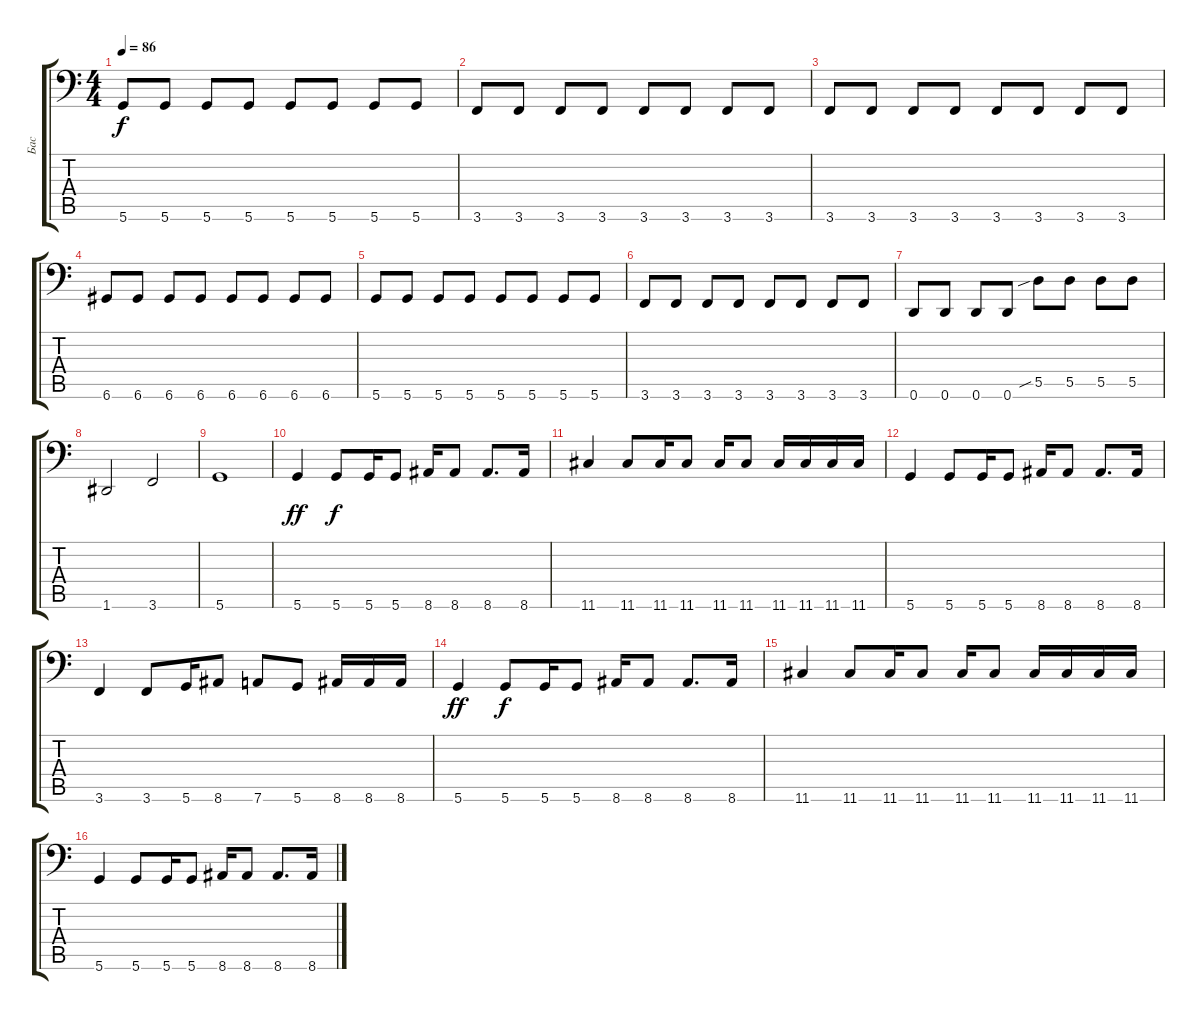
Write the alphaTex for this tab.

\track ("Бас" "Бас") {instrument electricbasspick}
\staff {score tabs}
\tuning (E3 B2 G2 D2 A1 D1) {hide}
\ts (4 4)
\tempo 86
\clef f4
\ks c
5.6.8{dy f} 5.6.8 5.6.8 5.6.8 5.6.8 5.6.8 5.6.8 5.6.8 |
3.6.8 3.6.8 3.6.8 3.6.8 3.6.8 3.6.8 3.6.8 3.6.8 |
3.6.8 3.6.8 3.6.8 3.6.8 3.6.8 3.6.8 3.6.8 3.6.8 |
6.6.8 6.6.8 6.6.8 6.6.8 6.6.8 6.6.8 6.6.8 6.6.8 |
5.6.8 5.6.8 5.6.8 5.6.8 5.6.8 5.6.8 5.6.8 5.6.8 |
3.6.8 3.6.8 3.6.8 3.6.8 3.6.8 3.6.8 3.6.8 3.6.8 |
0.6.8 0.6.8 0.6.8 0.6.8 5.5{sib}.8 5.5.8 5.5.8 5.5.8 |
1.6.2 3.6.2 |
5.6.1 |
5.6.4{dy ff} 5.6.8{dy f} 5.6.16 5.6.8 8.6.16 8.6.8 8.6.8{d} 8.6.16 |
11.6.4 11.6.8 11.6.16 11.6.8 11.6.16 11.6.8 11.6.16 11.6.16 11.6.16 11.6.16 |
5.6.4 5.6.8 5.6.16 5.6.8 8.6.16 8.6.8 8.6.8{d} 8.6.16 |
3.6.4 3.6.8 5.6.16 8.6.8 7.6.8 5.6.8 8.6.16 8.6.16 8.6.16 |
5.6.4{dy ff} 5.6.8{dy f} 5.6.16 5.6.8 8.6.16 8.6.8 8.6.8{d} 8.6.16 |
11.6.4 11.6.8 11.6.16 11.6.8 11.6.16 11.6.8 11.6.16 11.6.16 11.6.16 11.6.16 |
5.6.4 5.6.8 5.6.16 5.6.8 8.6.16 8.6.8 8.6.8{d} 8.6.16
